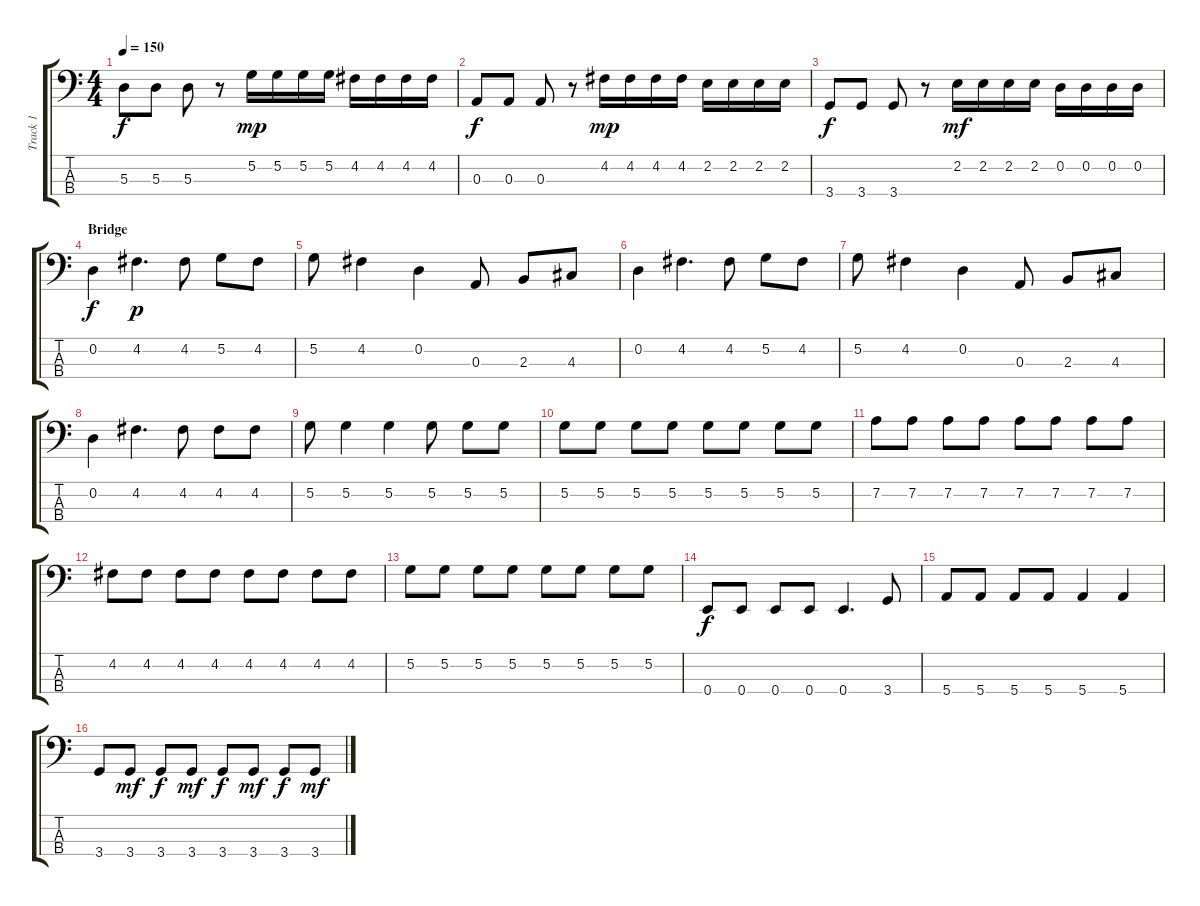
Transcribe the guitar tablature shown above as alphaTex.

\track ("Track 1" "Track 1") {instrument electricbasspick}
\staff {score tabs}
\tuning (G2 D2 A1 E1) {hide}
\ts (4 4)
\tempo 150
\clef f4
\ks c
5.3.8{dy f} 5.3.8 5.3.8 r.8 5.2.16{dy mp} 5.2.16 5.2.16 5.2.16 4.2.16 4.2.16 4.2.16 4.2.16 |
0.3.8{dy f} 0.3.8 0.3.8 r.8 4.2.16{dy mp} 4.2.16 4.2.16 4.2.16 2.2.16 2.2.16 2.2.16 2.2.16 |
3.4.8{dy f} 3.4.8 3.4.8 r.8 2.2.16{dy mf} 2.2.16 2.2.16 2.2.16 0.2.16 0.2.16 0.2.16 0.2.16 |
\section ("" "Bridge")
0.2.4{dy f} 4.2.4{d dy p} 4.2.8 5.2.8 4.2.8 |
5.2.8 4.2.4 0.2.4 0.3.8 2.3.8 4.3.8 |
0.2.4 4.2.4{d} 4.2.8 5.2.8 4.2.8 |
5.2.8 4.2.4 0.2.4 0.3.8 2.3.8 4.3.8 |
0.2.4 4.2.4{d} 4.2.8 4.2.8 4.2.8 |
5.2.8 5.2.4 5.2.4 5.2.8 5.2.8 5.2.8 |
5.2.8 5.2.8 5.2.8 5.2.8 5.2.8 5.2.8 5.2.8 5.2.8 |
7.2.8 7.2.8 7.2.8 7.2.8 7.2.8 7.2.8 7.2.8 7.2.8 |
4.2.8 4.2.8 4.2.8 4.2.8 4.2.8 4.2.8 4.2.8 4.2.8 |
5.2.8 5.2.8 5.2.8 5.2.8 5.2.8 5.2.8 5.2.8 5.2.8 |
0.4.8{dy f} 0.4.8 0.4.8 0.4.8 0.4.4{d} 3.4.8 |
5.4.8 5.4.8 5.4.8 5.4.8 5.4.4 5.4.4 |
3.4.8 3.4.8{dy mf} 3.4.8{dy f} 3.4.8{dy mf} 3.4.8{dy f} 3.4.8{dy mf} 3.4.8{dy f} 3.4.8{dy mf}
